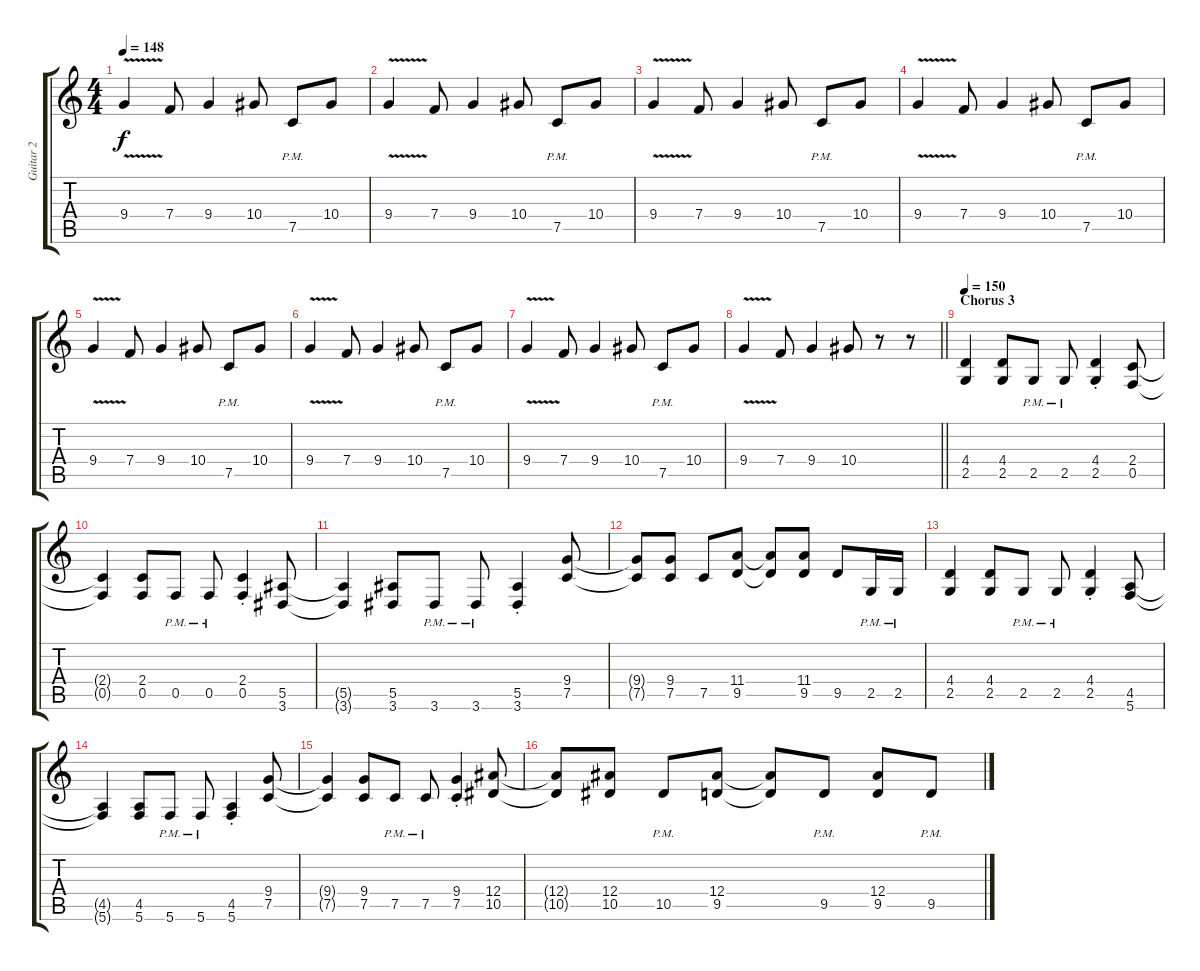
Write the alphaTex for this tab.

\track ("Guitar 2" "Guitar 2") {instrument distortionguitar}
\staff {score tabs}
\tuning (C4 G3 Eb3 Bb2 F2 C2) {hide}
\ts (4 4)
\tempo 148
\clef g2
\ks c
9.4{v}.4{dy f} 7.4.8 9.4.4 10.4.8 7.5{pm}.8 10.4.8 |
9.4{v}.4 7.4.8 9.4.4 10.4.8 7.5{pm}.8 10.4.8 |
9.4{v}.4 7.4.8 9.4.4 10.4.8 7.5{pm}.8 10.4.8 |
9.4{v}.4 7.4.8 9.4.4 10.4.8 7.5{pm}.8 10.4.8 |
9.4{v}.4 7.4.8 9.4.4 10.4.8 7.5{pm}.8 10.4.8 |
9.4{v}.4 7.4.8 9.4.4 10.4.8 7.5{pm}.8 10.4.8 |
9.4{v}.4 7.4.8 9.4.4 10.4.8 7.5{pm}.8 10.4.8 |
\barLineRight lightlight
9.4{v}.4 7.4.8 9.4.4 10.4.8 r.8 r.8 |
\section ("" "Chorus 3")
\tempo 150
(4.4 2.5).4{balance 8} (4.4 2.5).8 2.5{pm}.8 2.5{pm}.8 (4.4{st} 2.5{st}).4 (2.4 0.5).8 |
(2.4{t} 0.5{t}).4 (2.4 0.5).8 0.5{pm}.8 0.5{pm}.8 (2.4 0.5{st}).4 (5.5 3.6).8 |
(5.5{t} 3.6{t}).4 (5.5 3.6).8 3.6{pm}.8 3.6{pm}.8 (5.5{st} 3.6{st}).4 (9.4 7.5).8 |
(9.4{t} 7.5{t}).8 (9.4 7.5).8 7.5.8 (11.4 9.5).8 (11.4{t} 9.5{t}).8 (11.4 9.5).8 9.5.8 2.5{pm}.16 2.5{pm}.16 |
(4.4 2.5).4 (4.4 2.5).8 2.5{pm}.8 2.5{pm}.8 (4.4{st} 2.5{st}).4 (4.5 5.6).8 |
(4.5{t} 5.6{t}).4 (4.5 5.6).8 5.6{pm}.8 5.6{pm}.8 (4.5{st} 5.6{st}).4 (9.4 7.5).8 |
(9.4{t} 7.5{t}).4 (9.4 7.5).8 7.5{pm}.8 7.5{pm}.8 (9.4{st} 7.5{st}).4 (12.4 10.5).8 |
(12.4{t} 10.5{t}).8 (12.4 10.5).8 10.5{pm}.8 (12.4 9.5).8 (12.4{t} 9.5{t}).8 9.5{pm}.8 (12.4 9.5).8 9.5{pm}.8
